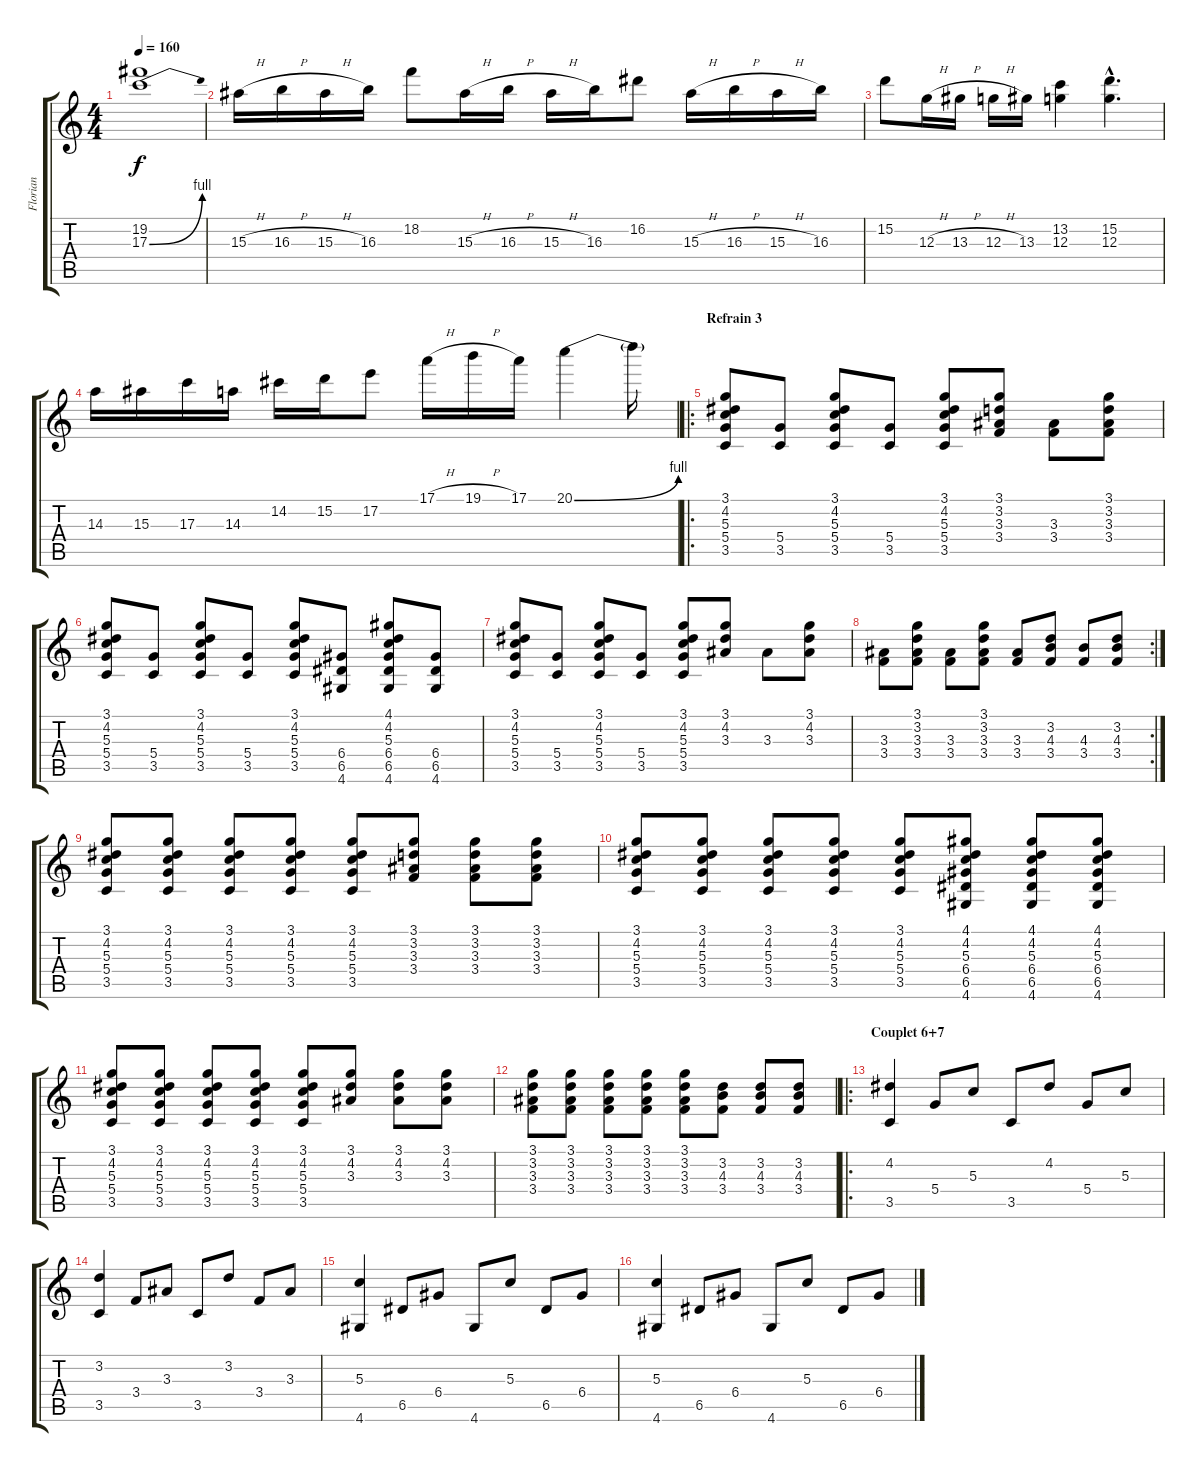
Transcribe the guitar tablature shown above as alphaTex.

\track ("Florian" "Florian") {instrument distortionguitar}
\staff {score tabs}
\tuning (E4 B3 G3 D3 A2 E2) {hide}
\ts (4 4)
\tempo 160
\clef g2
\ks c
(19.2 17.3{be (bend 0 0 60 4)}).1{dy f} |
15.3{h}.16 16.3{h}.16 15.3{h}.16 16.3.16 18.2.8 15.3{h}.16 16.3{h}.16 15.3{h}.16 16.3.16 16.2.8 15.3{h}.16 16.3{h}.16 15.3{h}.16 16.3.16 |
15.2.8 12.3{h}.16 13.3{h}.16 12.3{h}.16 13.3.16 (13.2 12.3).4 (15.2{hac} 12.3{hac}).4{d} |
14.3.16 15.3.16 17.3.16 14.3.16 14.2.16 15.2.16 17.2.8 17.1{h}.16 19.1{h}.16 17.1.16 20.1{be (bend 0 0 60 4)}.4 20.1{t}.16 |
\ro
\section ("" "Refrain 3")
(3.1 4.2 5.3 5.4 3.5).8 (5.4 3.5).8 (3.1 4.2 5.3 5.4 3.5).8 (5.4 3.5).8 (3.1 4.2 5.3 5.4 3.5).8 (3.1 3.2 3.3 3.4).8 (3.3 3.4).8 (3.1 3.2 3.3 3.4).8 |
(3.1 4.2 5.3 5.4 3.5).8 (5.4 3.5).8 (3.1 4.2 5.3 5.4 3.5).8 (5.4 3.5).8 (3.1 4.2 5.3 5.4 3.5).8 (6.4 6.5 4.6).8 (4.1 4.2 5.3 6.4 6.5 4.6).8 (6.4 6.5 4.6).8 |
(3.1 4.2 5.3 5.4 3.5).8 (5.4 3.5).8 (3.1 4.2 5.3 5.4 3.5).8 (5.4 3.5).8 (3.1 4.2 5.3 5.4 3.5).8 (3.1 4.2 3.3).8 3.3.8 (3.1 4.2 3.3).8 |
\rc 2
(3.3 3.4).8 (3.1 3.2 3.3 3.4).8 (3.3 3.4).8 (3.1 3.2 3.3 3.4).8 (3.3 3.4).8 (3.2 4.3 3.4).8 (4.3 3.4).8 (3.2 4.3 3.4).8 |
(3.1 4.2 5.3 5.4 3.5).8 (3.1 4.2 5.3 5.4 3.5).8 (3.1 4.2 5.3 5.4 3.5).8 (3.1 4.2 5.3 5.4 3.5).8 (3.1 4.2 5.3 5.4 3.5).8 (3.1 3.2 3.3 3.4).8 (3.1 3.2 3.3 3.4).8 (3.1 3.2 3.3 3.4).8 |
(3.1 4.2 5.3 5.4 3.5).8 (3.1 4.2 5.3 5.4 3.5).8 (3.1 4.2 5.3 5.4 3.5).8 (3.1 4.2 5.3 5.4 3.5).8 (3.1 4.2 5.3 5.4 3.5).8 (4.1 4.2 5.3 6.4 6.5 4.6).8 (4.1 4.2 5.3 6.4 6.5 4.6).8 (4.1 4.2 5.3 6.4 6.5 4.6).8 |
(3.1 4.2 5.3 5.4 3.5).8 (3.1 4.2 5.3 5.4 3.5).8 (3.1 4.2 5.3 5.4 3.5).8 (3.1 4.2 5.3 5.4 3.5).8 (3.1 4.2 5.3 5.4 3.5).8 (3.1 4.2 3.3).8 (3.1 4.2 3.3).8 (3.1 4.2 3.3).8 |
(3.1 3.2 3.3 3.4).8 (3.1 3.2 3.3 3.4).8 (3.1 3.2 3.3 3.4).8 (3.1 3.2 3.3 3.4).8 (3.1 3.2 3.3 3.4).8 (3.2 4.3 3.4).8 (3.2 4.3 3.4).8 (3.2 4.3 3.4).8 |
\ro
\section ("" "Couplet 6+7")
(4.2 3.5).4 5.4.8 5.3.8 3.5.8 4.2.8 5.4.8 5.3.8 |
(3.2 3.5).4 3.4.8 3.3.8 3.5.8 3.2.8 3.4.8 3.3.8 |
(5.3 4.6).4 6.5.8 6.4.8 4.6.8 5.3.8 6.5.8 6.4.8 |
(5.3 4.6).4 6.5.8 6.4.8 4.6.8 5.3.8 6.5.8 6.4.8
